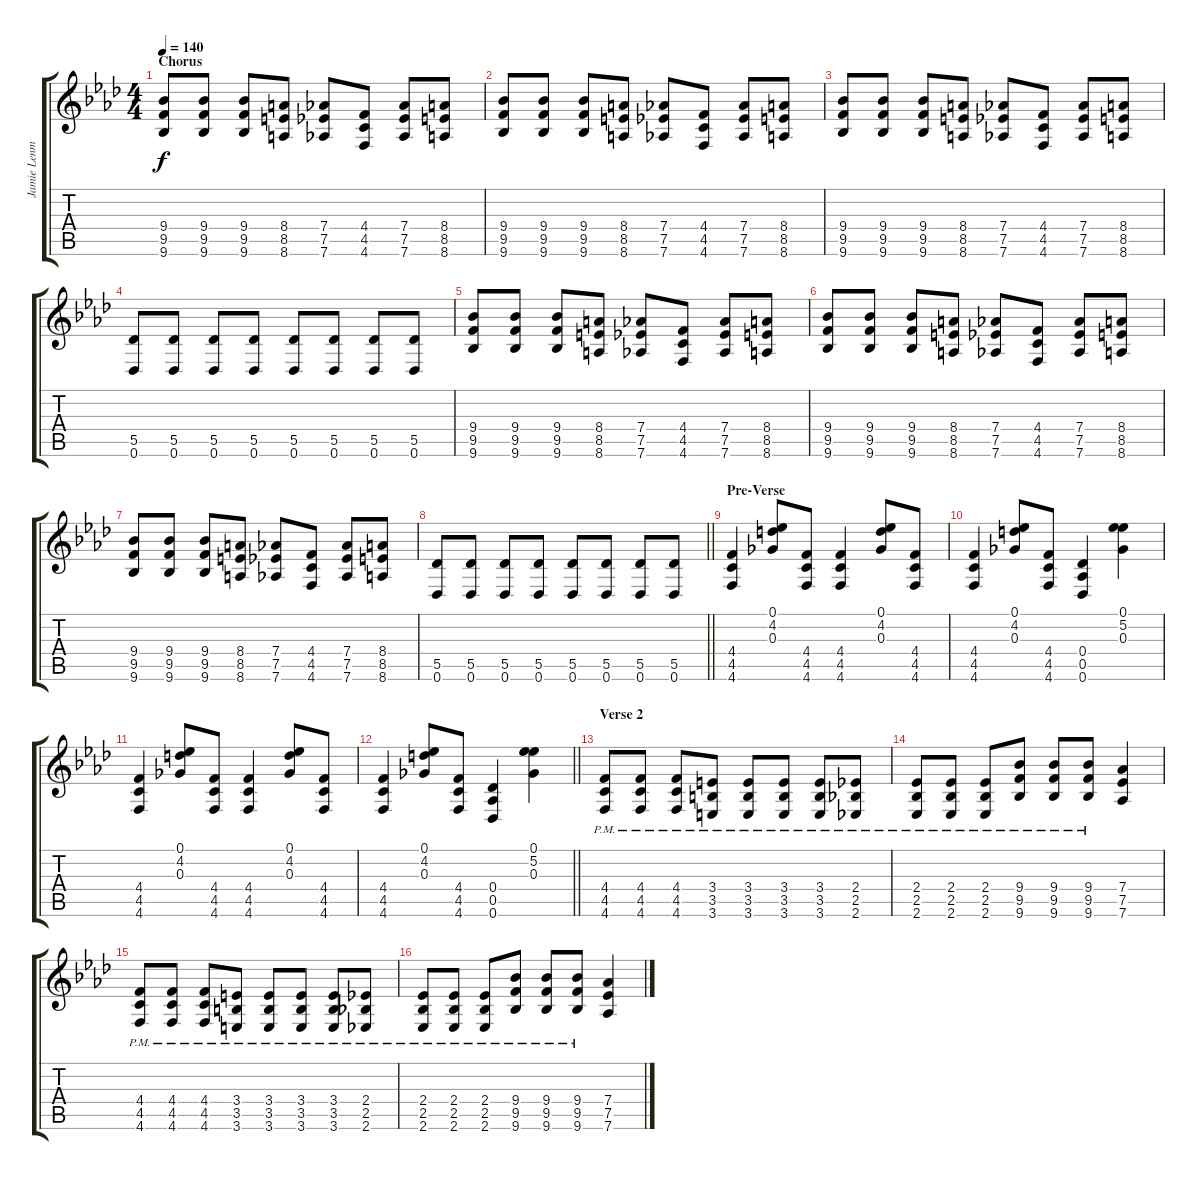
\track ("Jamie Lenman (Right)" "Jamie Lenm") {instrument distortionguitar}
\staff {score tabs}
\tuning (Eb4 Bb3 Gb3 Db3 Ab2 Db2) {hide}
\ts (4 4)
\section ("" "Chorus")
\tempo 140
\clef g2
\ks fminor
(9.4 9.5 9.6).8{dy f} (9.4 9.5 9.6).8 (9.4 9.5 9.6).8 (8.4 8.5 8.6).8 (7.4 7.5 7.6).8 (4.4 4.5 4.6).8 (7.4 7.5 7.6).8 (8.4 8.5 8.6).8 |
(9.4 9.5 9.6).8 (9.4 9.5 9.6).8 (9.4 9.5 9.6).8 (8.4 8.5 8.6).8 (7.4 7.5 7.6).8 (4.4 4.5 4.6).8 (7.4 7.5 7.6).8 (8.4 8.5 8.6).8 |
(9.4 9.5 9.6).8 (9.4 9.5 9.6).8 (9.4 9.5 9.6).8 (8.4 8.5 8.6).8 (7.4 7.5 7.6).8 (4.4 4.5 4.6).8 (7.4 7.5 7.6).8 (8.4 8.5 8.6).8 |
(5.5 0.6).8 (5.5 0.6).8 (5.5 0.6).8 (5.5 0.6).8 (5.5 0.6).8 (5.5 0.6).8 (5.5 0.6).8 (5.5 0.6).8 |
(9.4 9.5 9.6).8 (9.4 9.5 9.6).8 (9.4 9.5 9.6).8 (8.4 8.5 8.6).8 (7.4 7.5 7.6).8 (4.4 4.5 4.6).8 (7.4 7.5 7.6).8 (8.4 8.5 8.6).8 |
(9.4 9.5 9.6).8 (9.4 9.5 9.6).8 (9.4 9.5 9.6).8 (8.4 8.5 8.6).8 (7.4 7.5 7.6).8 (4.4 4.5 4.6).8 (7.4 7.5 7.6).8 (8.4 8.5 8.6).8 |
(9.4 9.5 9.6).8 (9.4 9.5 9.6).8 (9.4 9.5 9.6).8 (8.4 8.5 8.6).8 (7.4 7.5 7.6).8 (4.4 4.5 4.6).8 (7.4 7.5 7.6).8 (8.4 8.5 8.6).8 |
\barLineRight lightlight
(5.5 0.6).8 (5.5 0.6).8 (5.5 0.6).8 (5.5 0.6).8 (5.5 0.6).8 (5.5 0.6).8 (5.5 0.6).8 (5.5 0.6).8 |
\section ("" "Pre-Verse")
(4.4 4.5 4.6).4 (0.1 4.2 0.3).8 (4.4 4.5 4.6).8 (4.4 4.5 4.6).4 (0.1 4.2 0.3).8 (4.4 4.5 4.6).8 |
(4.4 4.5 4.6).4 (0.1 4.2 0.3).8 (4.4 4.5 4.6).8 (0.4 0.5 0.6).4 (0.1 5.2 0.3).4 |
(4.4 4.5 4.6).4 (0.1 4.2 0.3).8 (4.4 4.5 4.6).8 (4.4 4.5 4.6).4 (0.1 4.2 0.3).8 (4.4 4.5 4.6).8 |
\barLineRight lightlight
(4.4 4.5 4.6).4 (0.1 4.2 0.3).8 (4.4 4.5 4.6).8 (0.4 0.5 0.6).4 (0.1 5.2 0.3).4 |
\section ("" "Verse 2")
(4.4{pm} 4.5{pm} 4.6{pm}).8 (4.4{pm} 4.5{pm} 4.6{pm}).8 (4.4{pm} 4.5{pm} 4.6{pm}).8 (3.4{pm} 3.5{pm} 3.6{pm}).8 (3.4{pm} 3.5{pm} 3.6{pm}).8 (3.4{pm} 3.5{pm} 3.6{pm}).8 (3.4{pm} 3.5{pm} 3.6{pm}).8 (2.4{pm} 2.5{pm} 2.6{pm}).8 |
(2.4{pm} 2.5{pm} 2.6{pm}).8 (2.4{pm} 2.5{pm} 2.6{pm}).8 (2.4{pm} 2.5{pm} 2.6{pm}).8 (9.4{pm} 9.5{pm} 9.6{pm}).8 (9.4{pm} 9.5{pm} 9.6{pm}).8 (9.4{pm} 9.5{pm} 9.6{pm}).8 (7.4 7.5 7.6).4 |
(4.4{pm} 4.5{pm} 4.6{pm}).8 (4.4{pm} 4.5{pm} 4.6{pm}).8 (4.4{pm} 4.5{pm} 4.6{pm}).8 (3.4{pm} 3.5{pm} 3.6{pm}).8 (3.4{pm} 3.5{pm} 3.6{pm}).8 (3.4{pm} 3.5{pm} 3.6{pm}).8 (3.4{pm} 3.5{pm} 3.6{pm}).8 (2.4{pm} 2.5{pm} 2.6{pm}).8 |
(2.4{pm} 2.5{pm} 2.6{pm}).8 (2.4{pm} 2.5{pm} 2.6{pm}).8 (2.4{pm} 2.5{pm} 2.6{pm}).8 (9.4{pm} 9.5{pm} 9.6{pm}).8 (9.4{pm} 9.5{pm} 9.6{pm}).8 (9.4{pm} 9.5{pm} 9.6{pm}).8 (7.4 7.5 7.6).4
